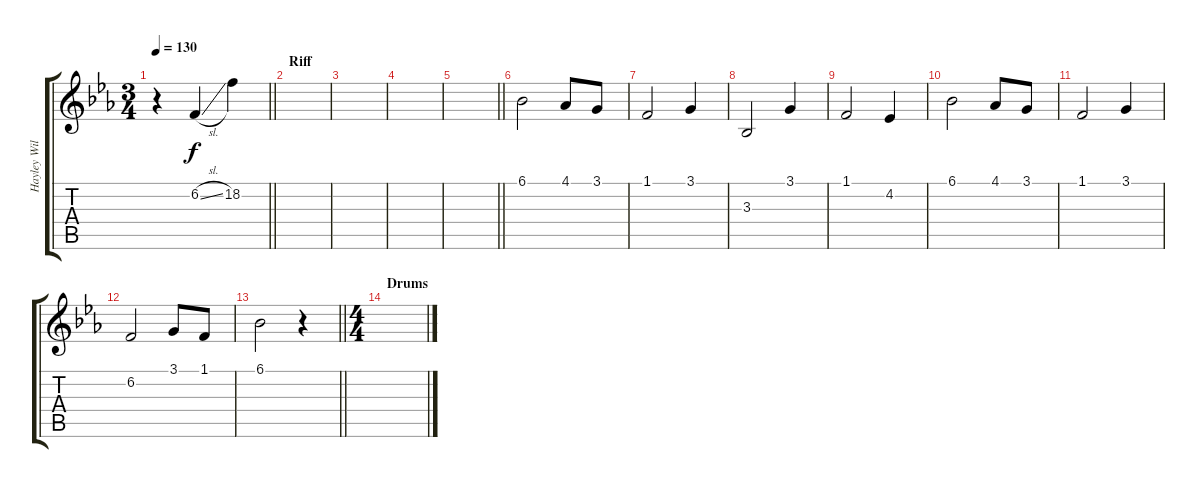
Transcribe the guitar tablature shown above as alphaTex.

\track ("Hayley Williams (Vocals)" "Hayley Wil") {instrument altosax bank 255}
\staff {score tabs}
\tuning (E4 B3 G3 D3 A2 E2) {hide}
\ts (3 4)
\tempo 130
\clef g2
\barLineRight lightlight
\ks eb
r.4{dy f} 6.2{sl}.4 18.2.4 |
\section ("" "Riff")
|
|
|
\barLineRight lightlight
|
6.1.2 4.1.8 3.1.8 |
1.1.2 3.1.4 |
3.3.2 3.1.4 |
1.1.2 4.2.4 |
6.1.2 4.1.8 3.1.8 |
1.1.2 3.1.4 |
6.2.2 3.1.8 1.1.8 |
\barLineRight lightlight
6.1.2 r.4 |
\ts (4 4)
\section ("" "Drums")
